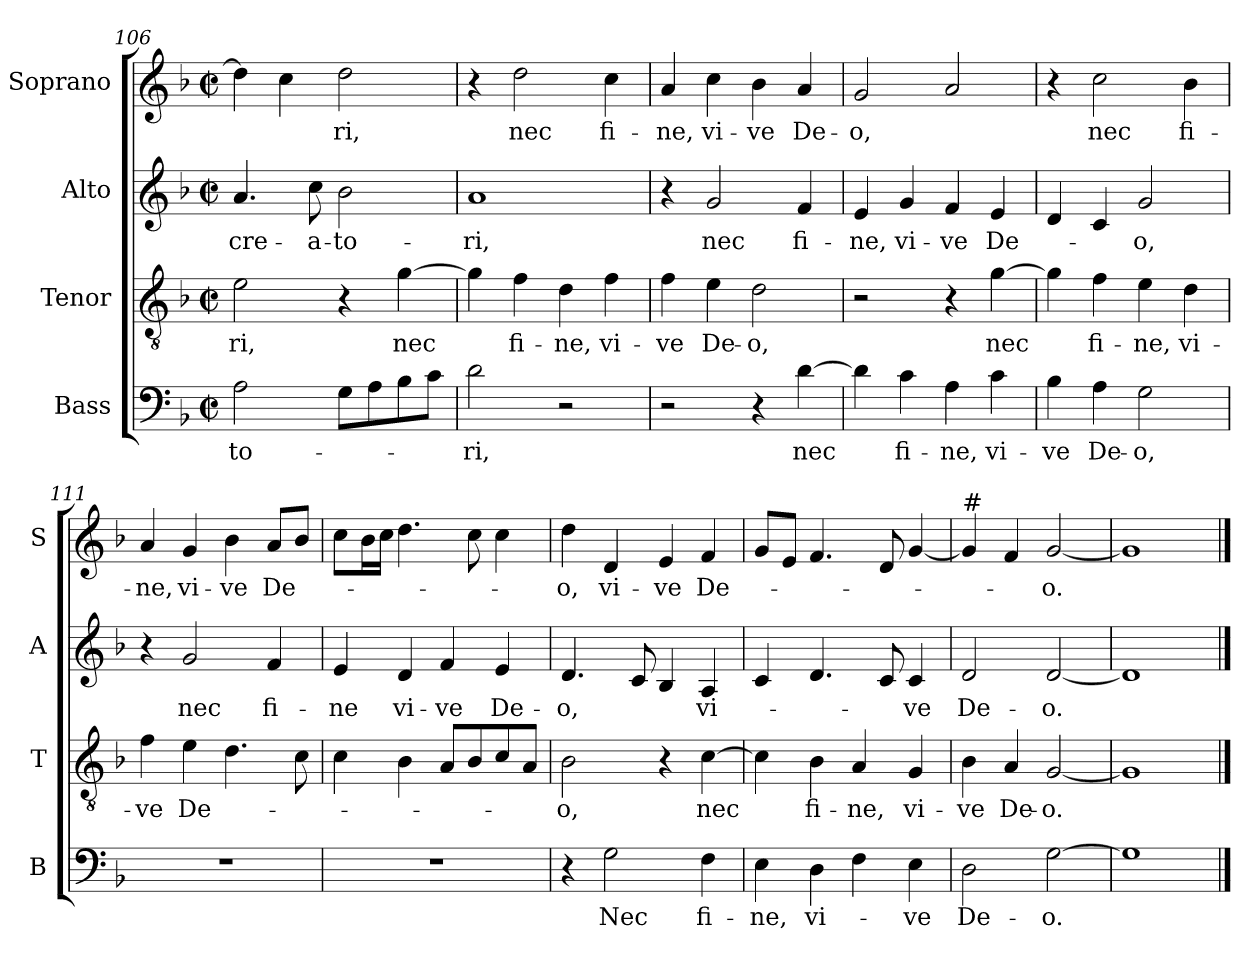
**kern	**text	**kern	**text	**kern	**text	**kern	**text
*part4	*part4	*part3	*part3	*part2	*part2	*part1	*part1
*staff4	*staff4	*staff3	*staff3	*staff2	*staff2	*staff1	*staff1
*I"Bass	*	*I"Tenor	*	*I"Alto	*	*I"Soprano	*
*I'B	*	*I'T	*	*I'A	*	*I'S	*
*clefF4	*	*clefGv2	*	*clefG2	*	*clefG2	*
*k[b-]	*	*k[b-]	*	*k[b-]	*	*k[b-]	*
*F:	*	*F:	*	*F:	*	*F:	*
*M2/2	*	*M2/2	*	*M2/2	*	*M2/2	*
*met(c|)	*	*met(c|)	*	*met(c|)	*	*met(c|)	*
=106	=106	=106	=106	=106	=106	=106	=106
2A\	to-	2e\	-ri,	4.a/	cre-	4dd\]	.
.	.	.	.	.	.	4cc\	.
.	.	.	.	8cc\	-a-	.	.
8G\L	.	4r	.	2b-\	-to-	2dd\	-ri,
8A\	.	.	.	.	.	.	.
8B-\	.	[4g\	nec	.	.	.	.
8c\J	.	.	.	.	.	.	.
=107	=107	=107	=107	=107	=107	=107	=107
2d\	-ri,	4g\]	.	1a	-ri,	4r	.
.	.	4f\	fi-	.	.	2dd\	nec
2r	.	4d\	-ne,	.	.	.	.
.	.	4f\	vi-	.	.	4cc\	fi-
=108	=108	=108	=108	=108	=108	=108	=108
2r	.	4f\	-ve	4r	.	4a/	-ne,
.	.	4e\	De-	2g/	nec	4cc\	vi-
4r	.	2d\	-o,	.	.	4b-\	-ve
[4d\	nec	.	.	4f/	fi-	4a/	De-
=109	=109	=109	=109	=109	=109	=109	=109
4d\]	.	2r	.	4e/	-ne,	2g/	-o,
4c\	fi-	.	.	4g/	vi-	.	.
4A\	-ne,	4r	.	4f/	-ve	2a/	.
4c\	vi-	[4g\	nec	4e/	De-	.	.
=110	=110	=110	=110	=110	=110	=110	=110
4B-\	-ve	4g\]	.	4d/	.	4r	.
4A\	De-	4f\	fi-	4c/	.	2cc\	nec
2G\	-o,	4e\	-ne,	2g/	-o,	.	.
.	.	4d\	vi-	.	.	4b-\	fi-
!!LO:LB:g=z
=111	=111	=111	=111	=111	=111	=111	=111
1r	.	4f\	-ve	4r	.	4a/	-ne,
.	.	4e\	De-	2g/	nec	4g/	vi-
.	.	4.d\	.	.	.	4b-\	-ve
.	.	.	.	4f/	fi-	8a/L	De-
.	.	8c\	.	.	.	8b-/J	.
=112	=112	=112	=112	=112	=112	=112	=112
1r	.	4c\	.	4e/	-ne	8cc\L	.
.	.	.	.	.	.	16b-\L	.
.	.	.	.	.	.	16cc\JJ	.
.	.	4B-\	.	4d/	vi-	4.dd\	.
.	.	8A/L	.	4f/	-ve	.	.
.	.	8B-/	.	.	.	8cc\	.
.	.	8c/	.	4e/	De-	4cc\	.
.	.	8A/J	.	.	.	.	.
=113	=113	=113	=113	=113	=113	=113	=113
4r	.	2B-\	-o,	4.d/	-o,	4dd\	-o,
2G\	Nec	.	.	.	.	4d/	vi-
.	.	.	.	8c/	.	.	.
.	.	4r	.	4B-/	.	4e/	-ve
4F\	fi-	[4c\	nec	4A/	vi-	4f/	De-
=114	=114	=114	=114	=114	=114	=114	=114
4E\	-ne,	4c\]	.	4c/	.	8g/L	.
.	.	.	.	.	.	8e/J	.
4D\	vi-	4B-\	fi-	4.d/	.	4.f/	.
4F\	.	4A/	-ne,	.	.	.	.
.	.	.	.	8c/	.	8d/	.
4E\	-ve	4G/	vi-	4c/	-ve	[4g/	.
=115	=115	=115	=115	=115	=115	=115	=115
!	!	!	!	!	!	!LO:TX:a:t=#	!
2D\	De-	4B-\	-ve	2d/	De-	4g/]	.
.	.	4A/	De-	.	.	4f/	.
[2G\	-o.	[2G/	-o.	[2d/	-o.	[2g/	-o.
=116	=116	=116	=116	=116	=116	=116	=116
1G]	.	1G]	.	1d]	.	1g]	.
==	==	==	==	==	==	==	==
*-	*-	*-	*-	*-	*-	*-	*-
